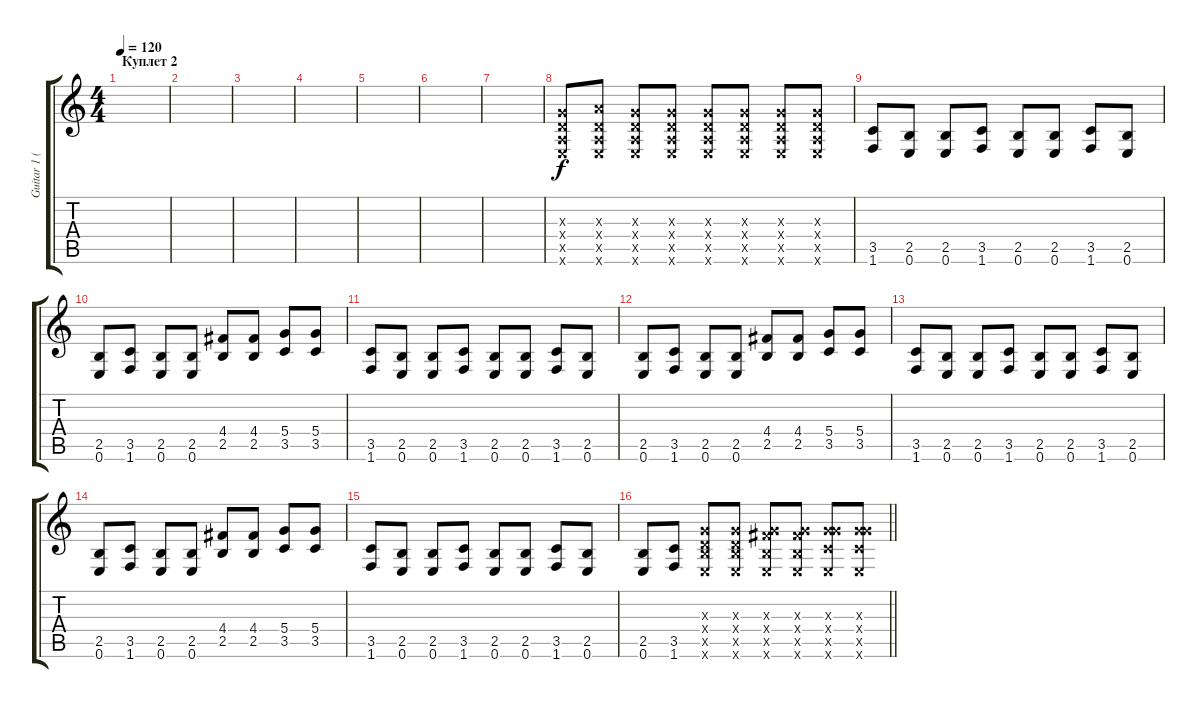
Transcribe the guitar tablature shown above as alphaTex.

\track ("Guitar 1 (Cаня)" "Guitar 1 (") {instrument distortionguitar}
\staff {score tabs}
\tuning (E4 B3 G3 D3 A2 E2) {hide}
\ts (4 4)
\section ("" "Куплет 2")
\tempo 120
\clef g2
\ks c
|
|
|
|
|
|
|
(0.3{x} 0.4{x} 0.5{x} 0.6{x}).8 (2.3{x} 0.4{x} 0.5{x} 0.6{x}).8 (0.3{x} 0.4{x} 0.5{x} 0.6{x}).8 (0.3{x} 0.4{x} 0.5{x} 0.6{x}).8 (0.3{x} 0.4{x} 0.5{x} 0.6{x}).8 (0.3{x} 0.4{x} 0.5{x} 0.6{x}).8 (0.3{x} 0.4{x} 0.5{x} 0.6{x}).8 (0.3{x} 0.4{x} 0.5{x} 0.6{x}).8 |
(3.5 1.6).8 (2.5 0.6).8 (2.5 0.6).8 (3.5 1.6).8 (2.5 0.6).8 (2.5 0.6).8 (3.5 1.6).8 (2.5 0.6).8 |
(2.5 0.6).8 (3.5 1.6).8 (2.5 0.6).8 (2.5 0.6).8 (4.4 2.5).8 (4.4 2.5).8 (5.4 3.5).8 (5.4 3.5).8 |
(3.5 1.6).8 (2.5 0.6).8 (2.5 0.6).8 (3.5 1.6).8 (2.5 0.6).8 (2.5 0.6).8 (3.5 1.6).8 (2.5 0.6).8 |
(2.5 0.6).8 (3.5 1.6).8 (2.5 0.6).8 (2.5 0.6).8 (4.4 2.5).8 (4.4 2.5).8 (5.4 3.5).8 (5.4 3.5).8 |
(3.5 1.6).8 (2.5 0.6).8 (2.5 0.6).8 (3.5 1.6).8 (2.5 0.6).8 (2.5 0.6).8 (3.5 1.6).8 (2.5 0.6).8 |
(2.5 0.6).8 (3.5 1.6).8 (2.5 0.6).8 (2.5 0.6).8 (4.4 2.5).8 (4.4 2.5).8 (5.4 3.5).8 (5.4 3.5).8 |
(3.5 1.6).8 (2.5 0.6).8 (2.5 0.6).8 (3.5 1.6).8 (2.5 0.6).8 (2.5 0.6).8 (3.5 1.6).8 (2.5 0.6).8 |
\barLineRight lightlight
(2.5 0.6).8 (3.5 1.6).8 (0.3{x} 0.4{x} 2.5{x} 0.6{x}).8 (0.3{x} 0.4{x} 2.5{x} 0.6{x}).8 (0.3{x} 4.4{x} 2.5{x} 0.6{x}).8 (0.3{x} 4.4{x} 2.5{x} 0.6{x}).8 (0.3{x} 5.4{x} 3.5{x} 0.6{x}).8 (0.3{x} 5.4{x} 3.5{x} 0.6{x}).8
